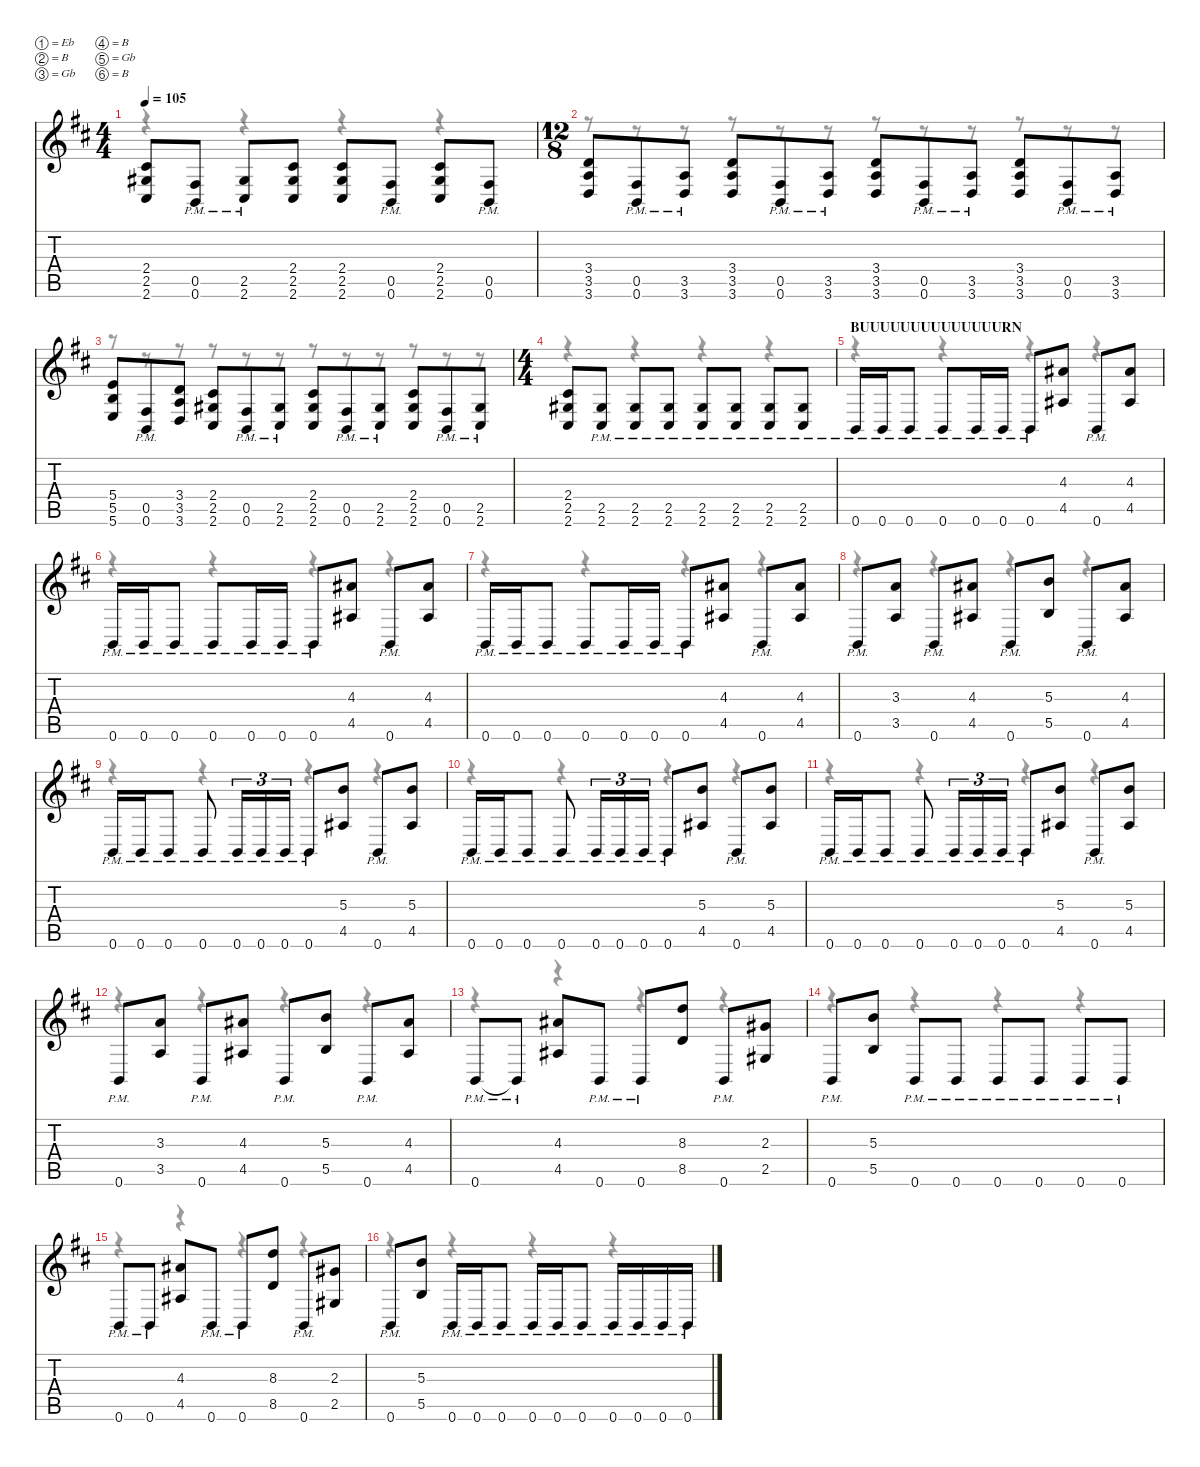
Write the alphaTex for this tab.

\defaultSystemsLayout 4
\hideDynamics
\bracketExtendMode nobrackets
\singleTrackTrackNamePolicy hidden
\multiTrackTrackNamePolicy hidden
\firstSystemTrackNameMode fullname
\firstSystemTrackNameOrientation horizontal
\otherSystemsTrackNameOrientation horizontal
\track ("Rhythm Guitar 2" "dist.guit.") {instrument distortionguitar}
\staff {score tabs}
\tuning (Eb4 B3 Gb3 B2 Gb2 B1)
\voice
\ts (4 4)
\beaming (8 2 2 2 2)
\tempo 105
\clef g2
\ks bminor
(2.4{acc #} 2.5{acc #} 2.6{acc #}).8{dy f beam Up} (0.5{pm acc #} 0.6{pm acc forcenatural}).8{beam Up} (2.5{pm acc #} 2.6{pm acc #}).8{beam Up} (2.4{acc #} 2.5{acc #} 2.6{acc #}).8{beam Up} (2.4{acc #} 2.5{acc #} 2.6{acc #}).8{beam Up} (0.5{pm acc #} 0.6{pm acc forcenatural}).8{beam Up} (2.4{acc #} 2.5{acc #} 2.6{acc #}).8{beam Up} (0.5{pm acc #} 0.6{pm acc forcenatural}).8{beam Up} |
\ts (12 8)
\beaming (8 3 3 3 3)
(3.4{acc forcenatural} 3.5{acc forcenatural} 3.6{acc forcenatural}).8{beam Up} (0.5{pm acc #} 0.6{pm acc forcenatural}).8{beam Up} (3.5{pm acc forcenatural} 3.6{pm acc forcenatural}).8{beam Up} (3.4{acc forcenatural} 3.5{acc forcenatural} 3.6{acc forcenatural}).8{beam Up} (0.5{pm acc #} 0.6{pm acc forcenatural}).8{beam Up} (3.5{pm acc forcenatural} 3.6{pm acc forcenatural}).8{beam Up} (3.4{acc forcenatural} 3.5{acc forcenatural} 3.6{acc forcenatural}).8{beam Up} (0.5{pm acc #} 0.6{pm acc forcenatural}).8{beam Up} (3.5{pm acc forcenatural} 3.6{pm acc forcenatural}).8{beam Up} (3.4{acc forcenatural} 3.5{acc forcenatural} 3.6{acc forcenatural}).8{beam Up} (0.5{pm acc #} 0.6{pm acc forcenatural}).8{beam Up} (3.5{pm acc forcenatural} 3.6{pm acc forcenatural}).8{beam Up} |
(5.4{acc forcenatural} 5.5{acc forcenatural} 5.6{acc forcenatural}).8{beam Up} (0.5{pm acc #} 0.6{pm acc forcenatural}).8{beam Up} (3.4{acc forcenatural} 3.5{acc forcenatural} 3.6{acc forcenatural}).8{beam Up} (2.4{acc #} 2.5{acc #} 2.6{acc #}).8{beam Up} (0.5{pm acc #} 0.6{pm acc forcenatural}).8{beam Up} (2.5{pm acc #} 2.6{pm acc #}).8{beam Up} (2.4{acc #} 2.5{acc #} 2.6{acc #}).8{beam Up} (0.5{pm acc #} 0.6{pm acc forcenatural}).8{beam Up} (2.5{pm acc #} 2.6{pm acc #}).8{beam Up} (2.4{acc #} 2.5{acc #} 2.6{acc #}).8{beam Up} (0.5{pm acc #} 0.6{pm acc forcenatural}).8{beam Up} (2.5{pm acc #} 2.6{pm acc #}).8{beam Up} |
\ts (4 4)
\beaming (8 2 2 2 2)
(2.4{acc #} 2.5{acc #} 2.6{acc #}).8{beam Up} (2.5{pm acc #} 2.6{pm acc #}).8{beam Up} (2.5{pm acc #} 2.6{pm acc #}).8{beam Up} (2.5{pm acc #} 2.6{pm acc #}).8{beam Up} (2.5{pm acc #} 2.6{pm acc #}).8{beam Up} (2.5{pm acc #} 2.6{pm acc #}).8{beam Up} (2.5{pm acc #} 2.6{pm acc #}).8{beam Up} (2.5{pm acc #} 2.6{pm acc #}).8{beam Up} |
\section ("" "BUUUUUUUUUUUUUURN")
0.6{pm acc forcenatural}.16{beam Up} 0.6{pm acc forcenatural}.16{beam Up} 0.6{pm acc forcenatural}.8{beam Up} 0.6{pm acc forcenatural}.8{beam Up} 0.6{pm acc forcenatural}.16{beam Up} 0.6{pm acc forcenatural}.16{beam Up} 0.6{pm acc forcenatural}.8{beam Up} (4.3{acc #} 4.5{acc #}).8{beam Up} 0.6{pm acc forcenatural}.8{beam Up} (4.3{acc #} 4.5{acc #}).8{beam Up} |
0.6{pm acc forcenatural}.16{beam Up} 0.6{pm acc forcenatural}.16{beam Up} 0.6{pm acc forcenatural}.8{beam Up} 0.6{pm acc forcenatural}.8{beam Up} 0.6{pm acc forcenatural}.16{beam Up} 0.6{pm acc forcenatural}.16{beam Up} 0.6{pm acc forcenatural}.8{beam Up} (4.3{acc #} 4.5{acc #}).8{beam Up} 0.6{pm acc forcenatural}.8{beam Up} (4.3{acc #} 4.5{acc #}).8{beam Up} |
0.6{pm acc forcenatural}.16{beam Up} 0.6{pm acc forcenatural}.16{beam Up} 0.6{pm acc forcenatural}.8{beam Up} 0.6{pm acc forcenatural}.8{beam Up} 0.6{pm acc forcenatural}.16{beam Up} 0.6{pm acc forcenatural}.16{beam Up} 0.6{pm acc forcenatural}.8{beam Up} (4.3{acc #} 4.5{acc #}).8{beam Up} 0.6{pm acc forcenatural}.8{beam Up} (4.3{acc #} 4.5{acc #}).8{beam Up} |
0.6{pm acc forcenatural}.8{beam Up} (3.3{acc forcenatural} 3.5{acc forcenatural}).8{beam Up} 0.6{pm acc forcenatural}.8{beam Up} (4.3{acc #} 4.5{acc #}).8{beam Up} 0.6{pm acc forcenatural}.8{beam Up} (5.3{acc forcenatural} 5.5{acc forcenatural}).8{beam Up} 0.6{pm acc forcenatural}.8{beam Up} (4.3{acc #} 4.5{acc #}).8{beam Up} |
0.6{pm acc forcenatural}.16{beam Up} 0.6{pm acc forcenatural}.16{beam Up} 0.6{pm acc forcenatural}.8{beam Up} 0.6{pm acc forcenatural}.8{beam Up} 0.6{pm acc forcenatural}.16{tu (3 2) beam Up} 0.6{pm acc forcenatural}.16{tu (3 2) beam Up} 0.6{pm acc forcenatural}.16{tu (3 2) beam Up} 0.6{pm acc forcenatural}.8{beam Up} (5.3{acc forcenatural} 4.5{acc #}).8{beam Up} 0.6{pm acc forcenatural}.8{beam Up} (5.3{acc forcenatural} 4.5{acc #}).8{beam Up} |
0.6{pm acc forcenatural}.16{beam Up} 0.6{pm acc forcenatural}.16{beam Up} 0.6{pm acc forcenatural}.8{beam Up} 0.6{pm acc forcenatural}.8{beam Up} 0.6{pm acc forcenatural}.16{tu (3 2) beam Up} 0.6{pm acc forcenatural}.16{tu (3 2) beam Up} 0.6{pm acc forcenatural}.16{tu (3 2) beam Up} 0.6{pm acc forcenatural}.8{beam Up} (5.3{acc forcenatural} 4.5{acc #}).8{beam Up} 0.6{pm acc forcenatural}.8{beam Up} (5.3{acc forcenatural} 4.5{acc #}).8{beam Up} |
0.6{pm acc forcenatural}.16{beam Up} 0.6{pm acc forcenatural}.16{beam Up} 0.6{pm acc forcenatural}.8{beam Up} 0.6{pm acc forcenatural}.8{beam Up} 0.6{pm acc forcenatural}.16{tu (3 2) beam Up} 0.6{pm acc forcenatural}.16{tu (3 2) beam Up} 0.6{pm acc forcenatural}.16{tu (3 2) beam Up} 0.6{pm acc forcenatural}.8{beam Up} (5.3{acc forcenatural} 4.5{acc #}).8{beam Up} 0.6{pm acc forcenatural}.8{beam Up} (5.3{acc forcenatural} 4.5{acc #}).8{beam Up} |
0.6{pm acc forcenatural}.8{beam Up} (3.3{acc forcenatural} 3.5{acc forcenatural}).8{beam Up} 0.6{pm acc forcenatural}.8{beam Up} (4.3{acc #} 4.5{acc #}).8{beam Up} 0.6{pm acc forcenatural}.8{beam Up} (5.3{acc forcenatural} 5.5{acc forcenatural}).8{beam Up} 0.6{pm acc forcenatural}.8{beam Up} (4.3{acc #} 4.5{acc #}).8{beam Up} |
0.6{pm acc forcenatural}.8{beam Up} 0.6{pm t acc forcenatural}.8{beam Up} (4.3{acc #} 4.5{acc #}).8{beam Up} 0.6{pm acc forcenatural}.8{beam Up} 0.6{pm acc forcenatural}.8{beam Up} (8.3{acc forcenatural} 8.5{acc forcenatural}).8{beam Up} 0.6{pm acc forcenatural}.8{beam Up} (2.3{acc #} 2.5{acc #}).8{beam Up} |
0.6{pm acc forcenatural}.8{beam Up} (5.3{acc forcenatural} 5.5{acc forcenatural}).8{beam Up} 0.6{pm acc forcenatural}.8{beam Up} 0.6{pm acc forcenatural}.8{beam Up} 0.6{pm acc forcenatural}.8{beam Up} 0.6{pm acc forcenatural}.8{beam Up} 0.6{pm acc forcenatural}.8{beam Up} 0.6{pm acc forcenatural}.8{beam Up} |
0.6{pm acc forcenatural}.8{beam Up} 0.6{pm acc forcenatural}.8{beam Up} (4.3{acc #} 4.5{acc #}).8{beam Up} 0.6{pm acc forcenatural}.8{beam Up} 0.6{pm acc forcenatural}.8{beam Up} (8.3{acc forcenatural} 8.5{acc forcenatural}).8{beam Up} 0.6{pm acc forcenatural}.8{beam Up} (2.3{acc #} 2.5{acc #}).8{beam Up} |
0.6{pm acc forcenatural}.8{beam Up} (5.3{acc forcenatural} 5.5{acc forcenatural}).8{beam Up} 0.6{pm acc forcenatural}.16{beam Up} 0.6{pm acc forcenatural}.16{beam Up} 0.6{pm acc forcenatural}.8{beam Up} 0.6{pm acc forcenatural}.16{beam Up} 0.6{pm acc forcenatural}.16{beam Up} 0.6{pm acc forcenatural}.8{beam Up} 0.6{pm acc forcenatural}.16{beam Up} 0.6{pm acc forcenatural}.16{beam Up} 0.6{pm acc forcenatural}.16{beam Up} 0.6{pm acc forcenatural}.16{beam Up}
\voice
\clef g2
\ottava regular
\simile none
\ks bminor
r.4{dy mf beam Down} r.4{beam Down} r.4{beam Down} r.4{beam Down} |
r.8{beam Down} r.8{beam Down} r.8{beam Down} r.8{beam Down} r.8{beam Down} r.8{beam Down} r.8{beam Down} r.8{beam Down} r.8{beam Down} r.8{beam Down} r.8{beam Down} r.8{beam Down} |
r.8{beam Down} r.8{beam Down} r.8{beam Down} r.8{beam Down} r.8{beam Down} r.8{beam Down} r.8{beam Down} r.8{beam Down} r.8{beam Down} r.8{beam Down} r.8{beam Down} r.8{beam Down} |
r.4{beam Down} r.4{beam Down} r.4{beam Down} r.4{beam Down} |
r.4{beam Down} r.4{beam Down} r.4{beam Down} r.4{beam Down} |
r.4{beam Down} r.4{beam Down} r.4{beam Down} r.4{beam Down} |
r.4{beam Down} r.4{beam Down} r.4{beam Down} r.4{beam Down} |
r.4{beam Down} r.4{beam Down} r.4{beam Down} r.4{beam Down} |
r.4{beam Down} r.4{beam Down} r.4{beam Down} r.4{beam Down} |
r.4{beam Down} r.4{beam Down} r.4{beam Down} r.4{beam Down} |
r.4{beam Down} r.4{beam Down} r.4{beam Down} r.4{beam Down} |
r.4{beam Down} r.4{beam Down} r.4{beam Down} r.4{beam Down} |
r.4{beam Down} r.4{beam Down} r.4{beam Down} r.4{beam Down} |
r.4{beam Down} r.4{beam Down} r.4{beam Down} r.4{beam Down} |
r.4{beam Down} r.4{beam Down} r.4{beam Down} r.4{beam Down} |
r.4{beam Down} r.4{beam Down} r.4{beam Down} r.4{beam Down}
